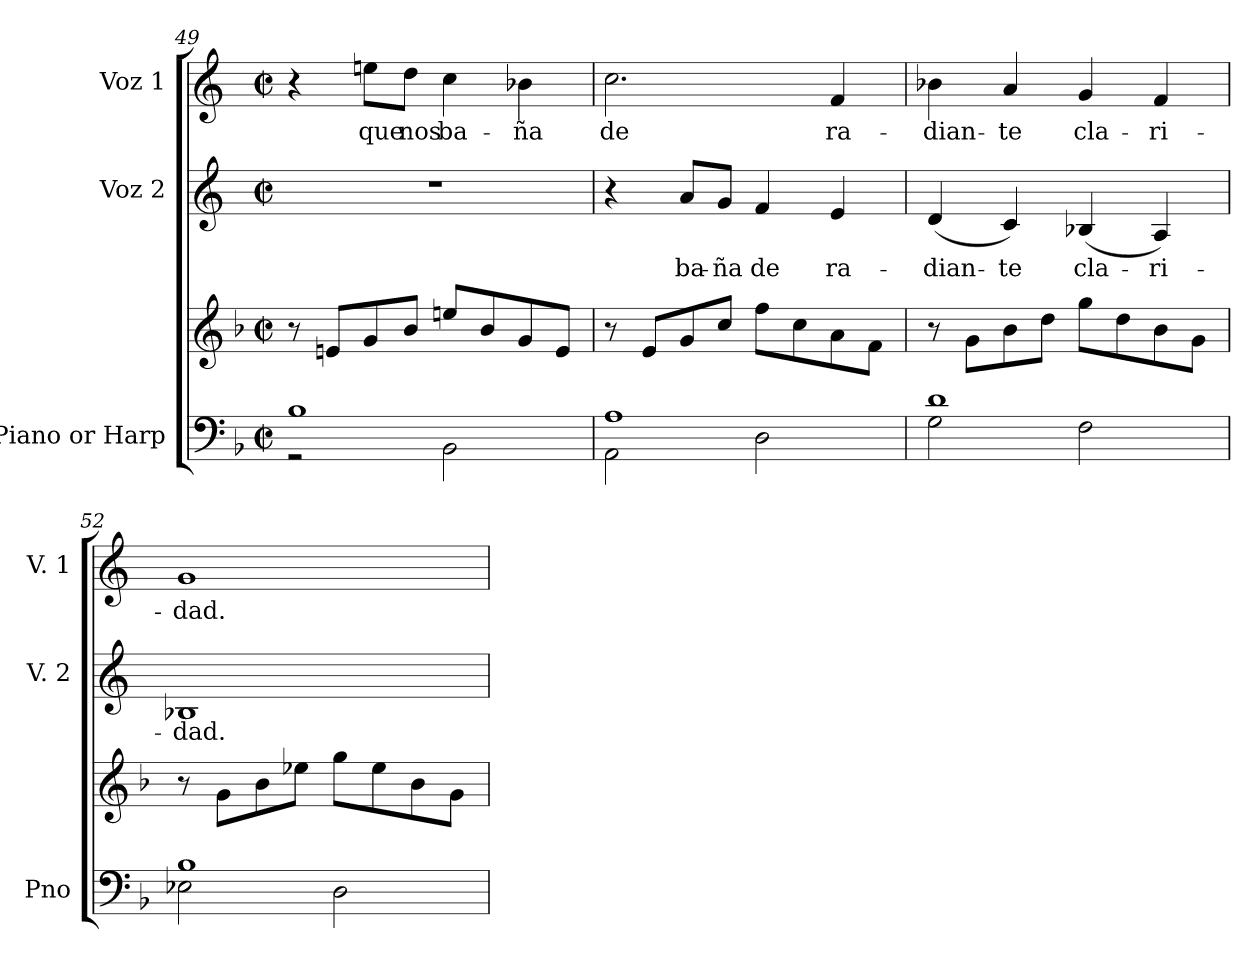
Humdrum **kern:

**kern	**kern	**kern	**text	**kern	**text
*part3	*part3	*part2	*part2	*part1	*part1
*staff4	*staff3	*staff2	*staff2	*staff1	*staff1
*I"Piano or Harp	*	*I"Voz 2	*	*I"Voz 1	*
*I'Pno	*	*I'V. 2	*	*I'V. 1	*
!!LO:LB:g=z
*clefF4	*clefG2	*clefG2	*	*clefG2	*
*k[b-]	*k[b-]	*k[]	*	*k[]	*
*M2/2	*M2/2	*M2/2	*	*M2/2	*
*met(c|)	*met(c|)	*met(c|)	*	*met(c|)	*
=49	=49	=49	=49	=49	=49
*^	*	*	*	*	*
1B-	2r	8r	1r	.	4r	.
.	.	8en/L	.	.	.	.
.	.	8g/	.	.	8een\L	que
.	.	8b-/J	.	.	8dd\J	nos
.	2BB-\	8een/L	.	.	4cc\	ba-
.	.	8b-/	.	.	.	.
.	.	8g/	.	.	4b-X\	-ña
.	.	8e/J	.	.	.	.
=50	=50	=50	=50	=50	=50	=50
1A	2AA\	8r	4r	.	2.cc\	de
.	.	8e/L	.	.	.	.
.	.	8g/	8a/L	ba-	.	.
.	.	8cc/J	8g/J	-ña	.	.
.	2D\	8ff\L	4f/	de	.	.
.	.	8cc\	.	.	.	.
.	.	8a\	4e/	ra-	4f/	ra-
.	.	8f\J	.	.	.	.
=51	=51	=51	=51	=51	=51	=51
1d	2G\	8r	(4d/	-dian-	4b-X\	-dian-
.	.	8g\L	.	.	.	.
.	.	8b-\	4c/)	-te	4a/	-te
.	.	8dd\J	.	.	.	.
.	2F\	8gg\L	(4B-X/	cla-	4g/	cla-
.	.	8dd\	.	.	.	.
.	.	8b-\	4A/)	-ri-	4f/	-ri-
.	.	8g\J	.	.	.	.
=52	=52	=52	=52	=52	=52	=52
1B-	2E-X\	8r	1B-X	-dad.	1g	-dad.
.	.	8g\L	.	.	.	.
.	.	8b-\	.	.	.	.
.	.	8ee-X\J	.	.	.	.
.	2D\	8gg\L	.	.	.	.
.	.	8ee-\	.	.	.	.
.	.	8b-\	.	.	.	.
.	.	8g\J	.	.	.	.
*v	*v	*	*	*	*	*
=	=	=	=	=	=
*-	*-	*-	*-	*-	*-
